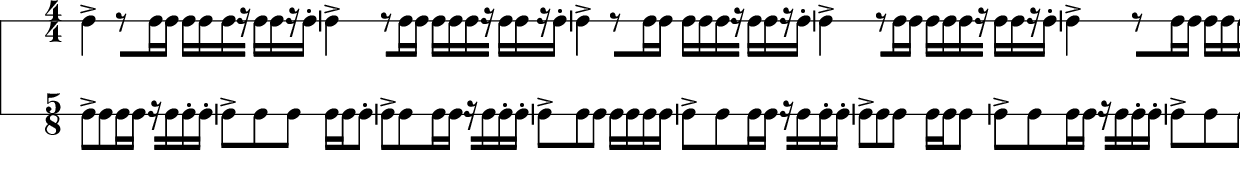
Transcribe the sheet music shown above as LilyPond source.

\include "lilypond-book-preamble.ly"
      #(ly:set-option 'eps-box-padding 3.000000)
 
\version "2.20.0"

\paper {
  indent = 0\mm}



<<
 \new DrumStaff \with{\hide Clef \override StaffSymbol.line-count = #1 }{
   \numericTimeSignature
    \time 4/4
    c4-> 	r8 [c16 c] 	c [c c r]		c [c r c-.] 
    c4-> 	r8 [c16 c] 	c [c c r]		c [c r c-.] 
    c4-> 	r8 [c16 c] 	c [c c r]		c [c r c-.] 
    c4-> 	r8 [c16 c] 	c [c c r]		c [c r c-.] 
    c4-> 	r8 [c16 c]  	c [c c r]		c-. [c-. r c-.] 
   c4->}
\new DrumStaff \with{\hide Clef
    \override StaffSymbol.line-count = #1 
  }{
    \time 5/8
    c8-> c  c16 c16 	r16[ c 	c-. c-.]
    c8-> c c 	c16 c	c8-.
    c8-> c  c16 c16 	r16[ c 	c-. c-.]
    c8-> c c 	c16 c	c c
    c8-> c  c16 c16 	r16[ c 	c-. c-.]
    c8-> c c 	c16 c	c8
    c8-> c  c16 c16 	r16[ c 	c-. c-.]
    c8-> c c 	c16-. c-.	c-. c-.\noBreak
   c8->
   
    }

>>

\layout {
  \context {
    \Score
    \remove "Timing_translator"
    \remove "Default_bar_line_engraver"
  }
  \context {
    \DrumStaff
    \consists "Timing_translator"
    \consists "Default_bar_line_engraver"
  }
  
}

